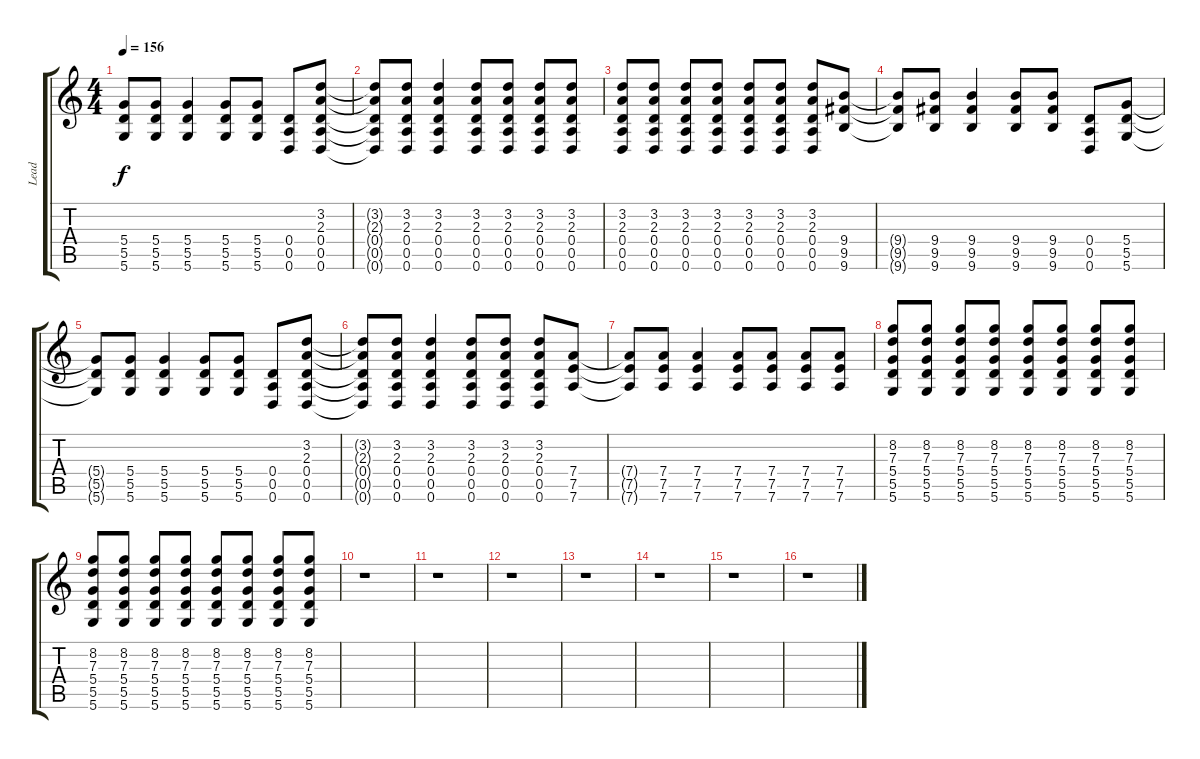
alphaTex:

\track ("Lead" "Lead") {instrument distortionguitar}
\staff {score tabs}
\tuning (E4 B3 G3 D3 A2 D2) {hide}
\ts (4 4)
\tempo 156
\clef g2
\ks c
(5.4{t} 5.5{t} 5.6{t}).8{dy f} (5.4 5.5 5.6).8 (5.4 5.5 5.6).4 (5.4 5.5 5.6).8 (5.4 5.5 5.6).8 (0.4 0.5 0.6).8 (3.2 2.3 0.4 0.5 0.6).8 |
(3.2{t} 2.3{t} 0.4{t} 0.5{t} 0.6{t}).8 (3.2 2.3 0.4 0.5 0.6).8 (3.2 2.3 0.4 0.5 0.6).4 (3.2 2.3 0.4 0.5 0.6).8 (3.2 2.3 0.4 0.5 0.6).8 (3.2 2.3 0.4 0.5 0.6).8 (3.2 2.3 0.4 0.5 0.6).8 |
(3.2 2.3 0.4 0.5 0.6).8 (3.2 2.3 0.4 0.5 0.6).8 (3.2 2.3 0.4 0.5 0.6).8 (3.2 2.3 0.4 0.5 0.6).8 (3.2 2.3 0.4 0.5 0.6).8 (3.2 2.3 0.4 0.5 0.6).8 (3.2 2.3 0.4 0.5 0.6).8 (9.4 9.5 9.6).8 |
(9.4{t} 9.5{t} 9.6{t}).8 (9.4 9.5 9.6).8 (9.4 9.5 9.6).4 (9.4 9.5 9.6).8 (9.4 9.5 9.6).8 (0.4 0.5 0.6).8 (5.4 5.5 5.6).8 |
(5.4{t} 5.5{t} 5.6{t}).8 (5.4 5.5 5.6).8 (5.4 5.5 5.6).4 (5.4 5.5 5.6).8 (5.4 5.5 5.6).8 (0.4 0.5 0.6).8 (3.2 2.3 0.4 0.5 0.6).8 |
(3.2{t} 2.3{t} 0.4{t} 0.5{t} 0.6{t}).8 (3.2 2.3 0.4 0.5 0.6).8 (3.2 2.3 0.4 0.5 0.6).4 (3.2 2.3 0.4 0.5 0.6).8 (3.2 2.3 0.4 0.5 0.6).8 (3.2 2.3 0.4 0.5 0.6).8 (7.4 7.5 7.6).8 |
(7.4{t} 7.5{t} 7.6{t}).8 (7.4 7.5 7.6).8 (7.4 7.5 7.6).4 (7.4 7.5 7.6).8 (7.4 7.5 7.6).8 (7.4 7.5 7.6).8 (7.4 7.5 7.6).8 |
(8.2 7.3 5.4 5.5 5.6).8 (8.2 7.3 5.4 5.5 5.6).8 (8.2 7.3 5.4 5.5 5.6).8 (8.2 7.3 5.4 5.5 5.6).8 (8.2 7.3 5.4 5.5 5.6).8 (8.2 7.3 5.4 5.5 5.6).8 (8.2 7.3 5.4 5.5 5.6).8 (8.2 7.3 5.4 5.5 5.6).8 |
(8.2 7.3 5.4 5.5 5.6).8 (8.2 7.3 5.4 5.5 5.6).8 (8.2 7.3 5.4 5.5 5.6).8 (8.2 7.3 5.4 5.5 5.6).8 (8.2 7.3 5.4 5.5 5.6).8 (8.2 7.3 5.4 5.5 5.6).8 (8.2 7.3 5.4 5.5 5.6).8 (8.2 7.3 5.4 5.5 5.6).8 |
r.1 |
r.1 |
r.1 |
r.1 |
r.1 |
r.1 |
r.1
